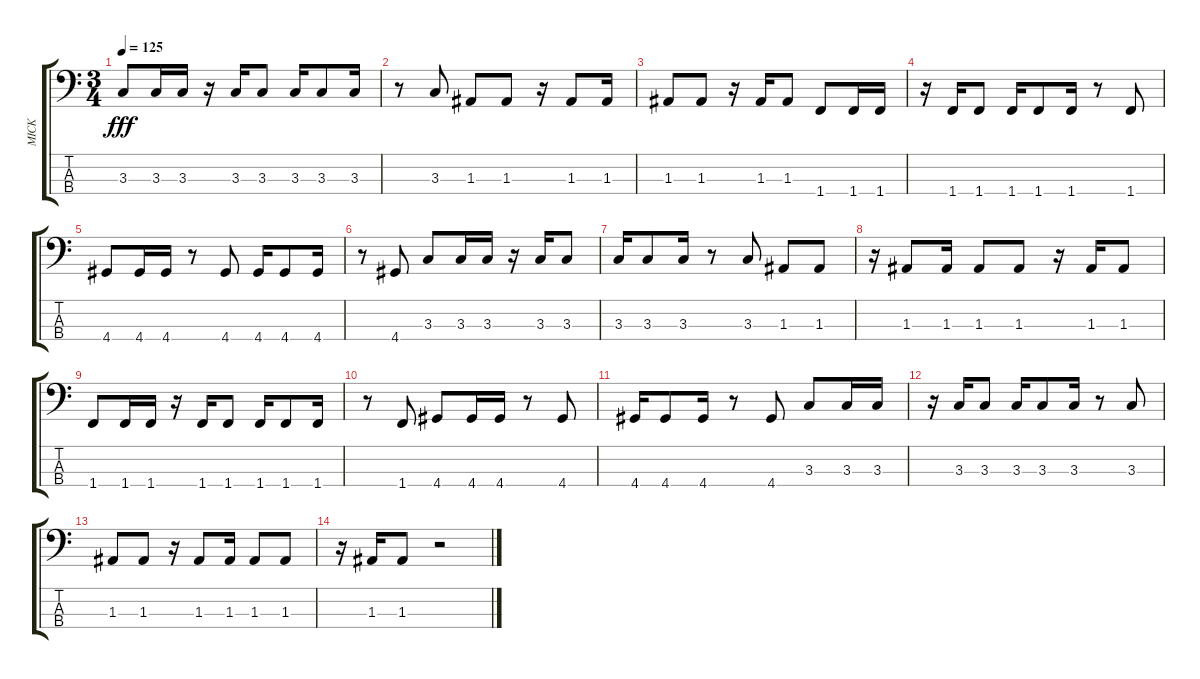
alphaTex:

\track ("MICK" "MICK") {instrument distortionguitar}
\staff {score tabs}
\tuning (G2 D2 A1 E1) {hide}
\ts (3 4)
\tempo 125
\clef f4
\ks c
3.3.8{dy fff} 3.3.16 3.3.16 r.16 3.3.16 3.3.8 3.3.16 3.3.8 3.3.16 |
r.8 3.3.8 1.3.8 1.3.8 r.16 1.3.8 1.3.16 |
1.3.8 1.3.8 r.16 1.3.16 1.3.8 1.4.8 1.4.16 1.4.16 |
r.16 1.4.16 1.4.8 1.4.16 1.4.8 1.4.16 r.8 1.4.8 |
4.4.8 4.4.16 4.4.16 r.8 4.4.8 4.4.16 4.4.8 4.4.16 |
r.8 4.4.8 3.3.8 3.3.16 3.3.16 r.16 3.3.16 3.3.8 |
3.3.16 3.3.8 3.3.16 r.8 3.3.8 1.3.8 1.3.8 |
r.16 1.3.8 1.3.16 1.3.8 1.3.8 r.16 1.3.16 1.3.8 |
1.4.8 1.4.16 1.4.16 r.16 1.4.16 1.4.8 1.4.16 1.4.8 1.4.16 |
r.8 1.4.8 4.4.8 4.4.16 4.4.16 r.8 4.4.8 |
4.4.16 4.4.8 4.4.16 r.8 4.4.8 3.3.8 3.3.16 3.3.16 |
r.16 3.3.16 3.3.8 3.3.16 3.3.8 3.3.16 r.8 3.3.8 |
1.3.8 1.3.8 r.16 1.3.8 1.3.16 1.3.8 1.3.8 |
r.16 1.3.16 1.3.8 r.2
